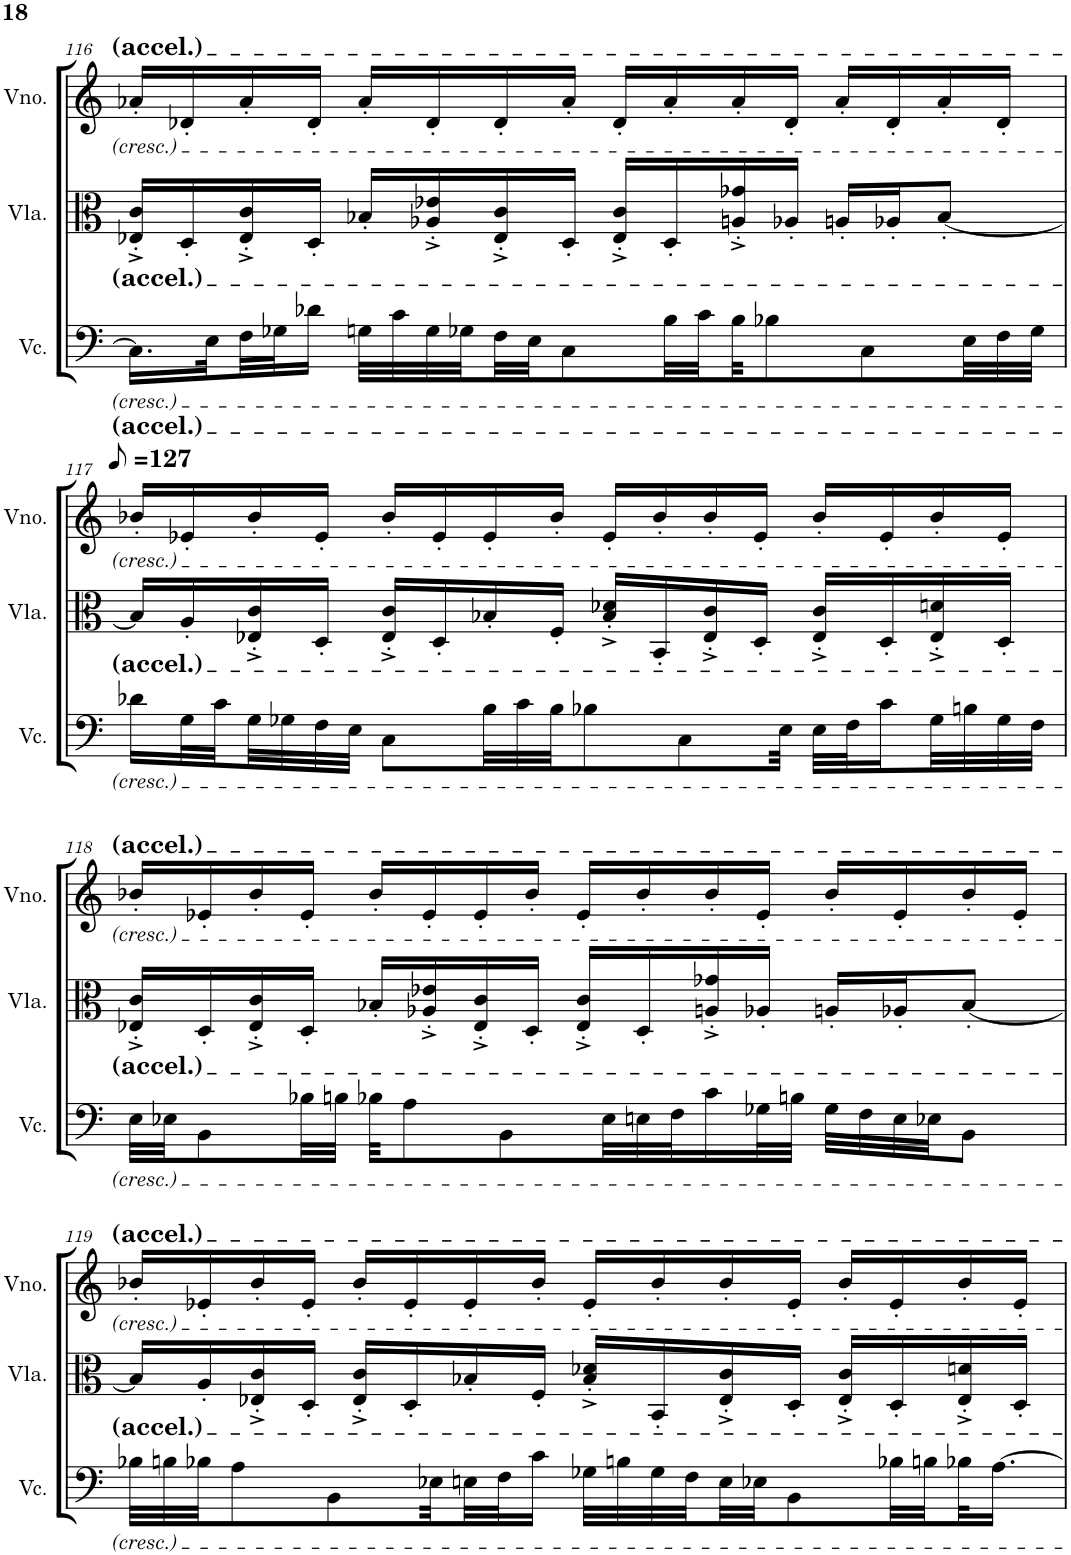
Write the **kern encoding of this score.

**kern	**kern	**kern
*part3	*part2	*part1
*staff3	*staff2	*staff1
*I"Violoncelo	*I"Viola	*I"Violino
*I'Vc.	*I'Vla.	*I'Vno.
!!LO:PB:g=z
*clefF4	*clefC3	*clefG2
*k[]	*k[]	*k[]
*M4/4	*M4/4	*M4/4
=116	=116	=116
16.C\LL]	16E-X/'^ 16c/'^LL	16a-X'/LL
.	16D'/	16d-X'/
32E\L	.	.
32F\	16E-/'^ 16c/'^	16a-'/
32G-X\J	.	.
16d-X\JJ	16D'/JJ	16d-'/JJ
32Gn\LLL	16B-X'/LL	16a-'/LL
32c\	.	.
32G\	16A-X/'^ 16e-X/'^	16d-'/
32G-X\	.	.
32F\	16E-/'^ 16c/'^	16d-'/
32E\JJ	.	.
8C\	16D'/JJ	16a-'/JJ
.	16E-/'^ 16c/'^LL	16d-'/LL
32B\LL	16D'/	16a-'/
32c\	.	.
32B\JJ	16An/'^ 16g-X/'^	16a-'/
8B-X\	.	.
.	16A-X'/JJ	16d-'/JJ
.	16An'/LL	16a-'/LL
8C\	.	.
.	16A-X'/J	16d-'/
.	[8B-'/J	16a-'/
32E\LL	.	.
32F\	.	16d-'/JJ
32G-\JJJ	.	.
!!LO:LB:g=z
=117	=117	=117
*	*	*MM64
16d-X\LL	16B-/LL]	16b-X'/LL
32G\L	16A'/	16e-X'/
32c\	.	.
32G\	16E-X/'^ 16c/'^	16b-'/
32G-X\	.	.
32F\	16D'/JJ	16e-'/JJ
32E\JJJ	.	.
8C\L	16E-/'^ 16c/'^LL	16b-'/LL
.	16D'/	16e-'/
32B\LL	16B-X'/	16e-'/
32c\	.	.
32B\JJ	16F'/JJ	16b-'/JJ
8B-X\	.	.
.	16B-/'^ 16d-X/'^LL	16e-'/LL
.	16BB'/	16b-'/
8C\	.	.
.	16E-/'^ 16c/'^	16b-'/
.	16D'/JJ	16e-'/JJ
32E\Jkk	.	.
32E\LLL	16E-/'^ 16c/'^LL	16b-'/LL
32F\J	.	.
16c\	16D'/	16e-'/
32G-\L	16E-/'^ 16dn/'^	16b-'/
32Bn\	.	.
32G-\	16D'/JJ	16e-'/JJ
32F\JJJ	.	.
!!LO:LB:g=z
=118	=118	=118
32E\LLL	16E-X/'^ 16c/'^LL	16b-X'/LL
32E-X\JJ	.	.
8BB\	16D'/	16e-X'/
.	16E-/'^ 16c/'^	16b-'/
32B-X\LL	16D'/JJ	16e-'/JJ
32Bn\JJJ	.	.
32B-X\KKL	16B-X'/LL	16b-'/LL
8A\	.	.
.	16A-X/'^ 16e-X/'^	16e-'/
.	16E-/'^ 16c/'^	16e-'/
8BB\	.	.
.	16D'/JJ	16b-'/JJ
.	16E-/'^ 16c/'^LL	16e-'/LL
32E-\LL	.	.
32En\	16D'/	16b-'/
32F\J	.	.
16c\	16An/'^ 16g-X/'^	16b-'/
32G-X\L	16A-X'/JJ	16e-'/JJ
32Bn\JJJ	.	.
32G-\LLL	16An'/LL	16b-'/LL
32F\	.	.
32E\	16A-X'/J	16e-'/
32E-X\JJ	.	.
8BB\J	[8B-'/J	16b-'/
.	.	16e-'/JJ
!!LO:LB:g=z
=119	=119	=119
32B-X\LLL	16B-/LL]	16b-X'/LL
32Bn\	.	.
32B-X\JJ	16A'/	16e-X'/
8A\	.	.
.	16E-X/'^ 16c/'^	16b-'/
.	16D'/JJ	16e-'/JJ
8BB\	.	.
.	16E-/'^ 16c/'^LL	16b-'/LL
.	16D'/	16e-'/
32E-X\LL	.	.
32En\	16B-X'/	16e-'/
32F\J	.	.
16c\JJ	16F'/JJ	16b-'/JJ
32G-X\LLL	16B-/'^ 16d-X/'^LL	16e-'/LL
32Bn\	.	.
32G-\	16BB'/	16b-'/
32F\	.	.
32E\	16E-/'^ 16c/'^	16b-'/
32E-X\JJ	.	.
8BB\	16D'/JJ	16e-'/JJ
.	16E-/'^ 16c/'^LL	16b-'/LL
32B-X\LL	16D'/	16e-'/
32Bn\	.	.
32B-X\J	16E-/'^ 16dn/'^	16b-'/
[16.A\JJ	.	.
.	16D'/JJ	16e-'/JJ
=	=	=
*-	*-	*-
